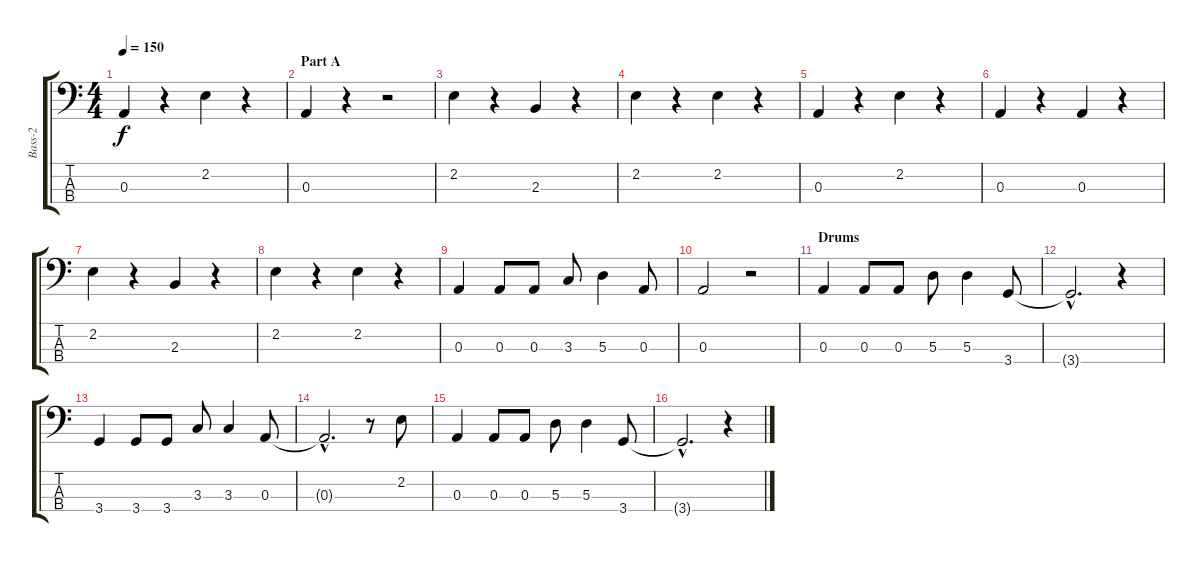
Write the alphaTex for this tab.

\track ("Bass-2" "Bass-2") {instrument acousticbass}
\staff {score tabs}
\tuning (G2 D2 A1 E1) {hide}
\ts (4 4)
\tempo 150
\clef f4
\ks c
0.3.4{dy f} r.4 2.2.4 r.4 |
\section ("" "Part A")
0.3.4 r.4 r.2 |
2.2.4 r.4 2.3.4 r.4 |
2.2.4 r.4 2.2.4 r.4 |
0.3.4 r.4 2.2.4 r.4 |
0.3.4 r.4 0.3.4 r.4 |
2.2.4 r.4 2.3.4 r.4 |
2.2.4 r.4 2.2.4 r.4 |
0.3.4 0.3.8 0.3.8 3.3.8 5.3.4 0.3.8 |
0.3.2 r.2 |
\section ("" "Drums")
0.3.4 0.3.8 0.3.8 5.3.8 5.3.4 3.4.8 |
3.4{hac t}.2{d} r.4 |
3.4.4 3.4.8 3.4.8 3.3.8 3.3.4 0.3.8 |
0.3{hac t}.2{d} r.8 2.2.8 |
0.3.4 0.3.8 0.3.8 5.3.8 5.3.4 3.4.8 |
3.4{hac t}.2{d} r.4
